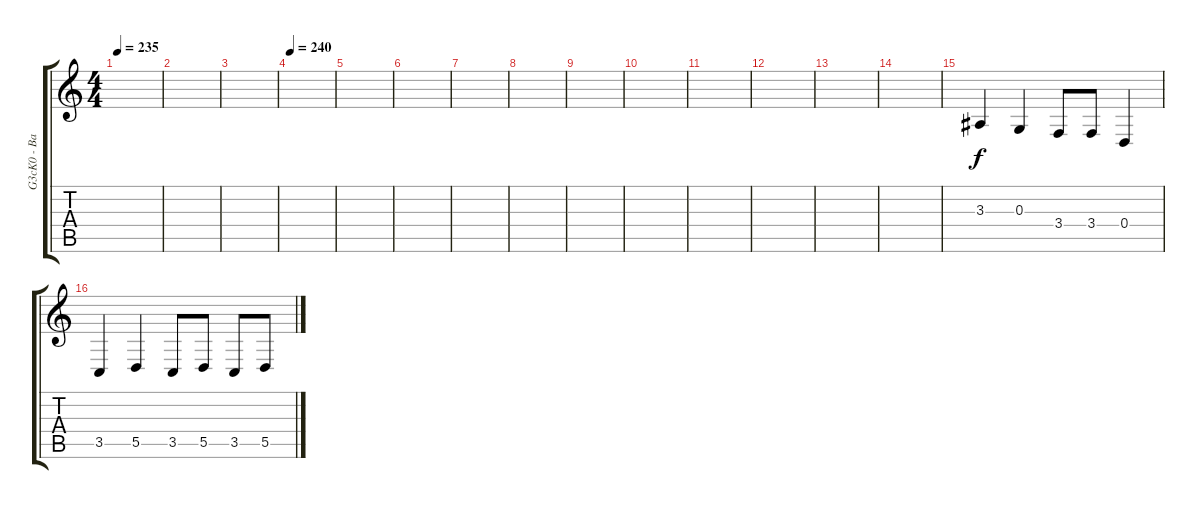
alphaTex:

\track ("G3cK0 - Baritone" "G3cK0 - Ba") {instrument baritonesax}
\staff {score tabs}
\tuning (E4 B3 G3 D3 A2 E2) {hide}
\ts (4 4)
\tempo 235
\clef g2
\ks c
|
|
|
\tempo 240
|
|
|
|
|
|
|
|
|
|
|
3.3.4 0.3.4 3.4.8 3.4.8 0.4.4 |
3.5.4 5.5.4 3.5.8 5.5.8 3.5.8 5.5.8
